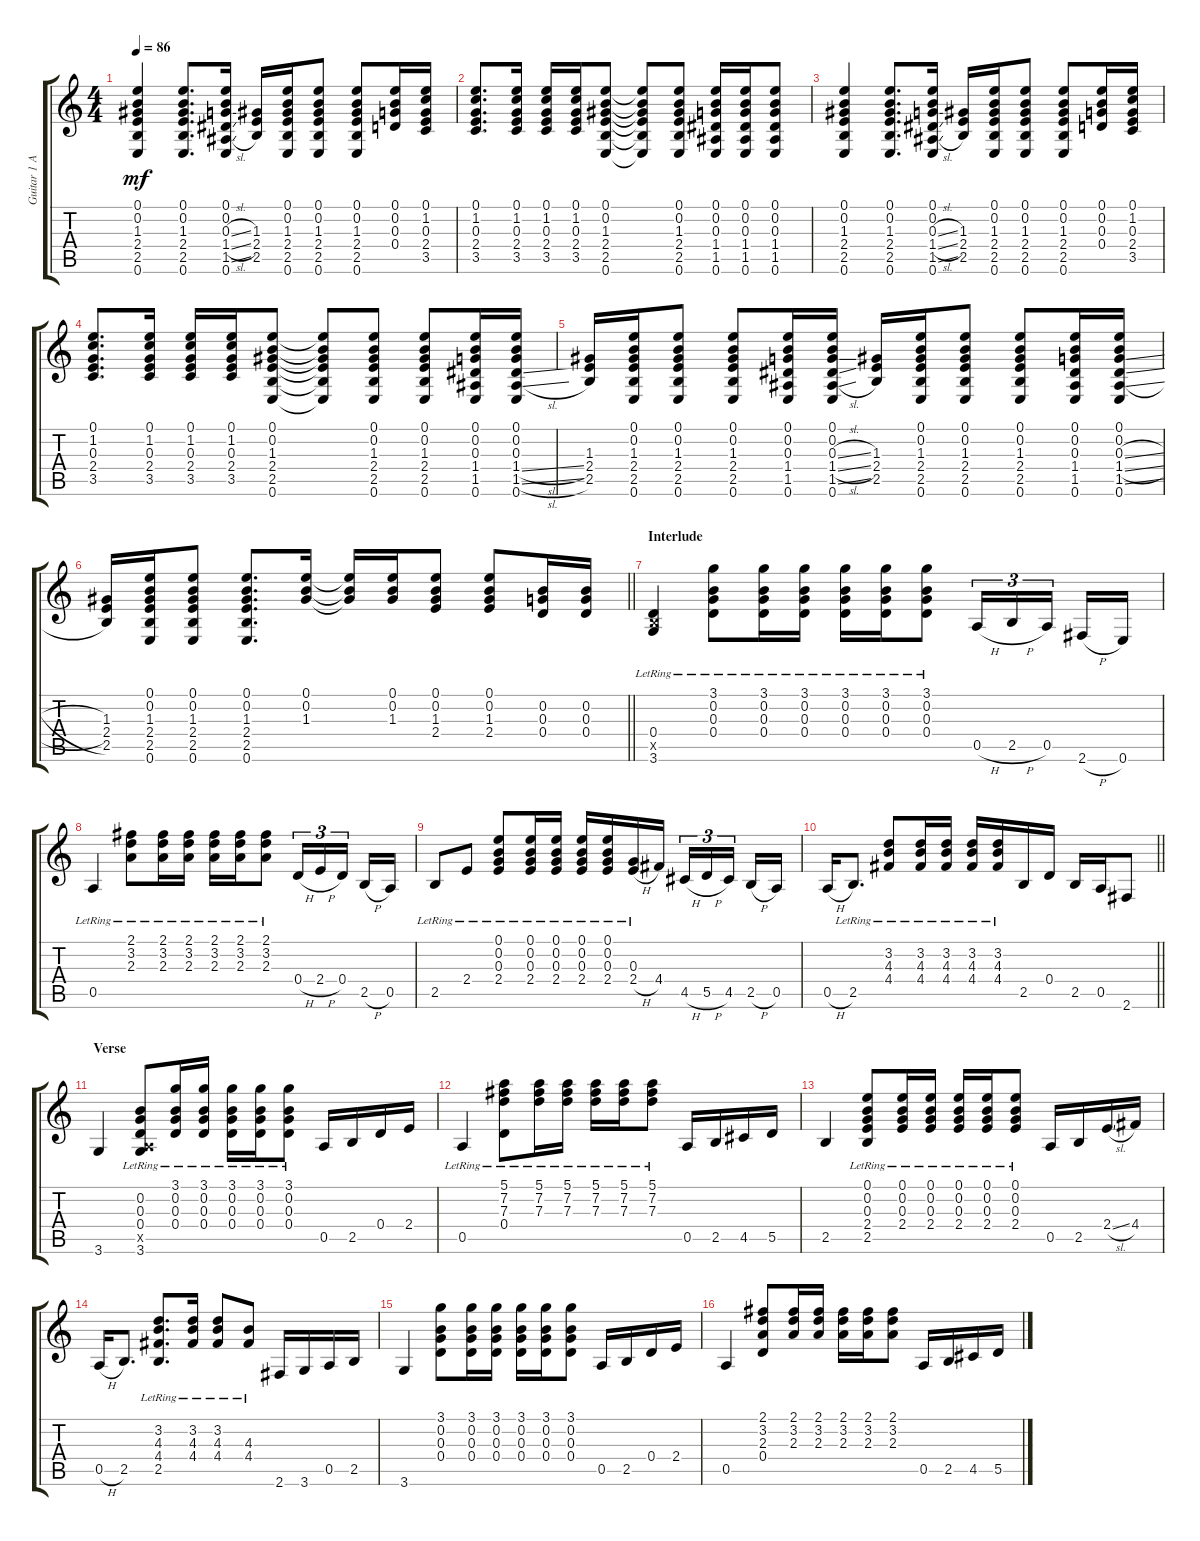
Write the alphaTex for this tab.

\track ("Guitar 1 A (Clean)" "Guitar 1 A") {instrument electricguitarclean}
\staff {score tabs}
\tuning (E4 B3 G3 D3 A2 E2) {hide}
\ts (4 4)
\tempo 86
\clef g2
\ks c
(0.1 0.2 1.3 2.4 2.5 0.6).4{dy mf} (0.1 0.2 1.3 2.4 2.5 0.6).8{d} (0.1 0.2 0.3{sl} 1.4{sl} 1.5{sl} 0.6).16 (1.3 2.4 2.5).16 (0.1 0.2 1.3 2.4 2.5 0.6).16 (0.1 0.2 1.3 2.4 2.5 0.6).8 (0.1 0.2 1.3 2.4 2.5 0.6).8 (0.1 0.2 0.3 0.4).16 (0.1 1.2 0.3 2.4 3.5).16 |
(0.1 1.2 0.3 2.4 3.5).8{d} (0.1 1.2 0.3 2.4 3.5).16 (0.1 1.2 0.3 2.4 3.5).16 (0.1 1.2 0.3 2.4 3.5).16 (0.1 0.2 1.3 2.4 2.5 0.6).8 (0.1{t} 0.2{t} 1.3{t} 2.4{t} 2.5{t} 0.6{t}).8 (0.1 0.2 1.3 2.4 2.5 0.6).8 (0.1 0.2 0.3 1.4 1.5 0.6).16 (0.1 0.2 0.3 1.4 1.5 0.6).16 (0.1 0.2 0.3 1.4 1.5 0.6).8 |
(0.1 0.2 1.3 2.4 2.5 0.6).4 (0.1 0.2 1.3 2.4 2.5 0.6).8{d} (0.1 0.2 0.3{sl} 1.4{sl} 1.5{sl} 0.6).16 (1.3 2.4 2.5).16 (0.1 0.2 1.3 2.4 2.5 0.6).16 (0.1 0.2 1.3 2.4 2.5 0.6).8 (0.1 0.2 1.3 2.4 2.5 0.6).8 (0.1 0.2 0.3 0.4).16 (0.1 1.2 0.3 2.4 3.5).16 |
(0.1 1.2 0.3 2.4 3.5).8{d} (0.1 1.2 0.3 2.4 3.5).16 (0.1 1.2 0.3 2.4 3.5).16 (0.1 1.2 0.3 2.4 3.5).16 (0.1 0.2 1.3 2.4 2.5 0.6).8 (0.1{t} 0.2{t} 1.3{t} 2.4{t} 2.5{t} 0.6{t}).8 (0.1 0.2 1.3 2.4 2.5 0.6).8 (0.1 0.2 1.3 2.4 2.5 0.6).8 (0.1 0.2 0.3 1.4 1.5 0.6).16 (0.1 0.2 0.3 1.4{sl} 1.5{sl} 0.6).16 |
(1.3 2.4 2.5).16 (0.1 0.2 1.3 2.4 2.5 0.6).16 (0.1 0.2 1.3 2.4 2.5 0.6).8 (0.1 0.2 1.3 2.4 2.5 0.6).8 (0.1 0.2 0.3 1.4 1.5 0.6).16 (0.1 0.2 0.3{sl} 1.4{sl} 1.5{sl} 0.6).16 (1.3 2.4 2.5).16 (0.1 0.2 1.3 2.4 2.5 0.6).16 (0.1 0.2 1.3 2.4 2.5 0.6).8 (0.1 0.2 1.3 2.4 2.5 0.6).8 (0.1 0.2 0.3 1.4 1.5 0.6).16 (0.1 0.2 0.3{sl} 1.4{sl} 1.5{sl} 0.6).16 |
\barLineRight lightlight
(1.3 2.4 2.5).16 (0.1 0.2 1.3 2.4 2.5 0.6).16 (0.1 0.2 1.3 2.4 2.5 0.6).8 (0.1 0.2 1.3 2.4 2.5 0.6).8{d} (0.1 0.2 1.3).16 (0.1{t} 0.2{t} 1.3{t}).16 (0.1 0.2 1.3).16 (0.1 0.2 1.3 2.4).8 (0.1 0.2 1.3 2.4).8 (0.2 0.3 0.4).16 (0.2 0.3 0.4).16 |
\section ("" "Interlude")
(0.4{lr} 2.5{x} 3.6{lr}).4{instrument electricguitarclean} (3.1{lr} 0.2{lr} 0.3{lr} 0.4{lr}).8 (3.1{lr} 0.2{lr} 0.3{lr} 0.4{lr}).16 (3.1{lr} 0.2{lr} 0.3{lr} 0.4{lr}).16 (3.1{lr} 0.2{lr} 0.3{lr} 0.4{lr}).16 (3.1{lr} 0.2{lr} 0.3{lr} 0.4{lr}).16 (3.1{lr} 0.2{lr} 0.3{lr} 0.4{lr}).8 0.5{h}.16{tu (3 2)} 2.5{h}.16{tu (3 2)} 0.5.16{tu (3 2) beam splitsecondary} 2.6{h}.16 0.6.16 |
0.5{lr}.4 (2.1{lr} 3.2{lr} 2.3{lr}).8 (2.1{lr} 3.2{lr} 2.3{lr}).16 (2.1{lr} 3.2{lr} 2.3{lr}).16 (2.1{lr} 3.2{lr} 2.3{lr}).16 (2.1{lr} 3.2{lr} 2.3{lr}).16 (2.1{lr} 3.2{lr} 2.3{lr}).8 0.4{h}.16{tu (3 2)} 2.4{h}.16{tu (3 2)} 0.4.16{tu (3 2) beam splitsecondary} 2.5{h}.16 0.5.16 |
2.5{lr}.8 2.4{lr}.8 (0.1{lr} 0.2{lr} 0.3{lr} 2.4{lr}).8 (0.1{lr} 0.2{lr} 0.3{lr} 2.4{lr}).16 (0.1{lr} 0.2{lr} 0.3{lr} 2.4{lr}).16 (0.1{lr} 0.2{lr} 0.3{lr} 2.4{lr}).16 (0.1{lr} 0.2{lr} 0.3{lr} 2.4{lr}).16 (0.3{lr} 2.4{h lr}).16 4.4.16 4.5{h}.16{tu (3 2)} 5.5{h}.16{tu (3 2)} 4.5.16{tu (3 2) beam splitsecondary} 2.5{h}.16 0.5.16 |
\barLineRight lightlight
0.5{h}.16 2.5{lr}.8{d} (3.2{lr} 4.3{lr} 4.4{lr}).8 (3.2{lr} 4.3{lr} 4.4{lr}).16 (3.2{lr} 4.3{lr} 4.4{lr}).16 (3.2{lr} 4.3{lr} 4.4{lr}).16 (3.2{lr} 4.3{lr} 4.4{lr}).16 2.5.16 0.4.16 2.5.16 0.5.16 2.6.8 |
\section ("" "Verse")
3.6.4 (0.2{lr} 0.3{lr} 0.4{lr} 0.5{x} 3.6{lr}).8 (3.1{lr} 0.2{lr} 0.3{lr} 0.4{lr}).16 (3.1{lr} 0.2{lr} 0.3{lr} 0.4{lr}).16 (3.1{lr} 0.2{lr} 0.3{lr} 0.4{lr}).16 (3.1{lr} 0.2{lr} 0.3{lr} 0.4{lr}).16 (3.1{lr} 0.2{lr} 0.3{lr} 0.4{lr}).8 0.5.16 2.5.16 0.4.16 2.4.16 |
0.5{lr}.4 (5.1{lr} 7.2{lr} 7.3{lr} 0.4{lr}).8 (5.1{lr} 7.2{lr} 7.3{lr}).16 (5.1{lr} 7.2{lr} 7.3{lr}).16 (5.1{lr} 7.2{lr} 7.3{lr}).16 (5.1{lr} 7.2{lr} 7.3{lr}).16 (5.1{lr} 7.2{lr} 7.3{lr}).8 0.5.16 2.5.16 4.5.16 5.5.16 |
2.5.4 (0.1{lr} 0.2{lr} 0.3{lr} 2.4{lr} 2.5{lr}).8 (0.1{lr} 0.2{lr} 0.3{lr} 2.4{lr}).16 (0.1{lr} 0.2{lr} 0.3{lr} 2.4{lr}).16 (0.1{lr} 0.2{lr} 0.3{lr} 2.4{lr}).16 (0.1{lr} 0.2{lr} 0.3{lr} 2.4{lr}).16 (0.1{lr} 0.2{lr} 0.3{lr} 2.4{lr}).8 0.5.16 2.5.16 2.4{sl}.16 4.4.16 |
0.5{h}.16 2.5.8{d} (3.2{lr} 4.3{lr} 4.4{lr} 2.5{lr}).8{d} (3.2{lr} 4.3{lr} 4.4{lr}).16 (3.2{lr} 4.3{lr} 4.4{lr}).8 (4.3{lr} 4.4{lr}).8 2.6.16 3.6.16 0.5.16 2.5.16 |
3.6.4 (3.1 0.2 0.3 0.4).8 (3.1 0.2 0.3 0.4).16 (3.1 0.2 0.3 0.4).16 (3.1 0.2 0.3 0.4).16 (3.1 0.2 0.3 0.4).16 (3.1 0.2 0.3 0.4).8 0.5.16 2.5.16 0.4.16 2.4.16 |
0.5.4 (2.1 3.2 2.3 0.4).8 (2.1 3.2 2.3).16 (2.1 3.2 2.3).16 (2.1 3.2 2.3).16 (2.1 3.2 2.3).16 (2.1 3.2 2.3).8 0.5.16 2.5.16 4.5.16 5.5.16
